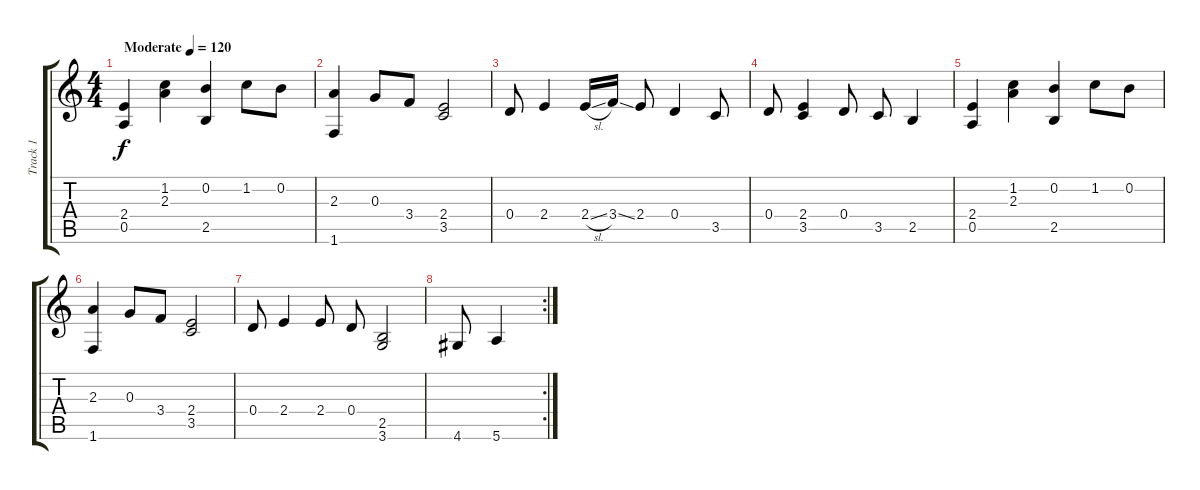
\track ("Track 1" "Track 1") {instrument acousticguitarnylon}
\staff {score tabs}
\tuning (E4 B3 G3 D3 A2 E2) {hide}
\ts (4 4)
\tempo (120 "Moderate")
\clef g2
\ks c
(2.4 0.5).4{dy f instrument acousticguitarnylon} (1.2 2.3).4 (0.2 2.5).4 1.2.8 0.2.8 |
(2.3 1.6).4 0.3.8 3.4.8 (2.4 3.5).2 |
0.4.8 2.4.4 2.4{sl}.16 3.4{ss}.16 2.4.8 0.4.4 3.5.8 |
0.4.8 (2.4 3.5).4 0.4.8 3.5.8 2.5.4 |
(2.4 0.5).4 (1.2 2.3).4 (0.2 2.5).4 1.2.8 0.2.8 |
(2.3 1.6).4 0.3.8 3.4.8 (2.4 3.5).2 |
0.4.8 2.4.4 2.4.8 0.4.8 (2.5 3.6).2 |
\rc 2
4.6.8 5.6.4
